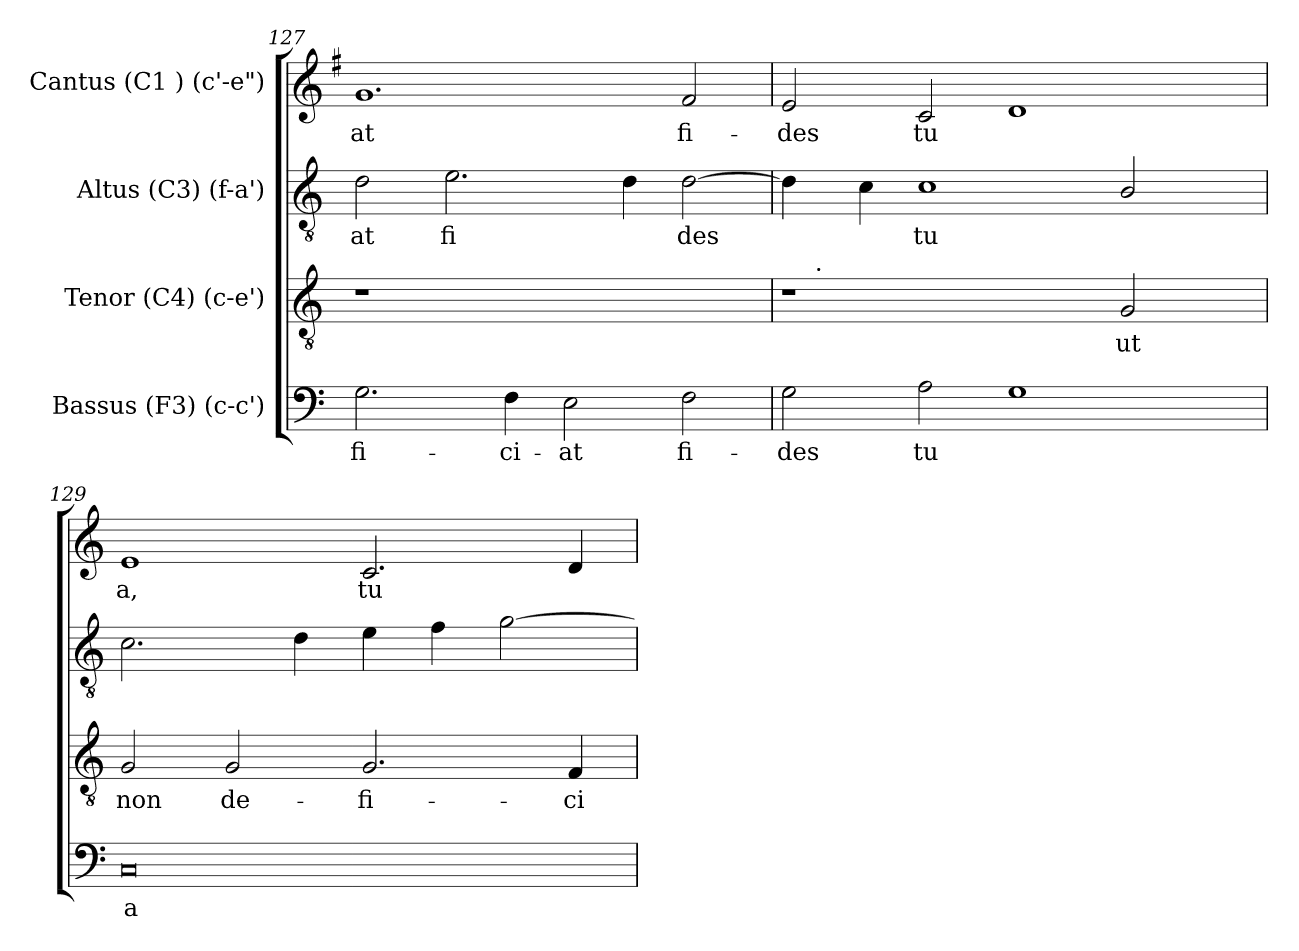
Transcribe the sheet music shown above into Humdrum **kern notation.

**kern	**text	**kern	**text	**kern	**text	**kern	**text
*part4	*part4	*part3	*part3	*part2	*part2	*part1	*part1
*staff4	*staff4	*staff3	*staff3	*staff2	*staff2	*staff1	*staff1
*I"Bassus (F3)  (c-c')	*	*I"Tenor (C4)  (c-e')	*	*I"Altus (C3)  (f-a')	*	*I"Cantus (C1 )  (c'-e")	*
*clefF4	*	*clefGv2	*	*clefGv2	*	*clefG2	*
*k[]	*	*k[]	*	*k[]	*	*k[f#]	*
*C:	*	*C:	*	*C:	*	*G:	*
=127	=127	=127	=127	=127	=127	=127	=127
!	!LO:LY:b:cj	!	!	!	!LO:LY:b:cj	!	!LO:LY:b:cj
2.G\	-fi-	1r	.	2d\	-at	1.g	-at
!	!	!	!	!	!LO:LY:b:cj	!	!
.	.	.	.	2.e\	fi-	.	.
!	!LO:LY:b:cj	!	!	!	!	!	!
4F\	-ci-	.	.	.	.	.	.
!	!LO:LY:b:cj	!	!	!	!	!	!
2E\	-at	1ryy	.	.	.	.	.
!	!	!	!	!	!LO:LY:b:cj	!	!
.	.	.	.	4d\	--	.	.
!	!LO:LY:b:cj	!	!	!	!LO:LY:b:cj	!	!LO:LY:b:cj
2F\	fi-	.	.	[>2d\	-des	2f#/	fi-
=128	=128	=128	=128	=128	=128	=128	=128
!	!LO:LY:b:cj	!	!	!	!LO:LY:b:cj	!	!LO:LY:b:cj
*	*	*^	*	*	*	*	*
2G\	-des	1r	16.ryy	.	4d\]	.	2e/	-des
!	!	!	!LO:TX:a:t=.	!	!	!	!	!
.	.	.	1ryy	.	.	.	.	.
!	!	!	!	!	!	!LO:LY:b:cj	!	!
.	.	.	.	.	4c\	.	.	.
!	!LO:LY:b:cj	!	!	!	!	!LO:LY:b:cj	!	!LO:LY:b:cj
2A\	tu-	.	.	.	1c	tu-	2c/	tu-
!	!LO:LY:b:cj	!	!	!	!	!	!	!LO:LY:b:cj
1G	--	2ryy	.	.	.	.	1d	--
.	.	.	2ryy	.	.	.	.	.
!	!	!	!	!LO:LY:b:cj	!	!LO:LY:b:cj	!	!
.	.	2G/	.	ut	2B/	--	.	.
.	.	.	4ryy	.	.	.	.	.
.	.	.	8ryy	.	.	.	.	.
.	.	.	32ryy	.	.	.	.	.
*	*	*v	*v	*	*	*	*	*
!!LO:LB:g=z
=129	=129	=129	=129	=129	=129	=129	=129
*	*	*	*	*	*	*k[]	*
*	*	*	*	*	*	*C:	*
*	*	*^	*	*	*	*	*
!	!LO:LY:b:cj	!	!	!LO:LY:b:cj	!	!LO:LY:b:cj	!	!LO:LY:b:cj
*	*	*v	*v	*	*	*	*	*
0C	-a	2G/	non	2.c\	--	1e	-a,
!	!	!	!LO:LY:b:cj	!	!	!	!
.	.	2G/	de-	.	.	.	.
!	!	!	!	!	!LO:LY:b:cj	!	!
.	.	.	.	4d\	--	.	.
!	!	!	!LO:LY:b:cj	!	!LO:LY:b:cj	!	!LO:LY:b:cj
.	.	2.G/	-fi-	4e\	--	2.c/	tu-
!	!	!	!	!	!LO:LY:b:cj	!	!
.	.	.	.	4f\	--	.	.
!	!	!	!	!	!LO:LY:b:cj	!	!
.	.	.	.	[>2g\	--	.	.
!	!	!	!LO:LY:b:cj	!	!	!	!LO:LY:b:cj
.	.	4F/	-ci-	.	.	4d/	--
=	=	=	=	=	=	=	=
*-	*-	*-	*-	*-	*-	*-	*-
